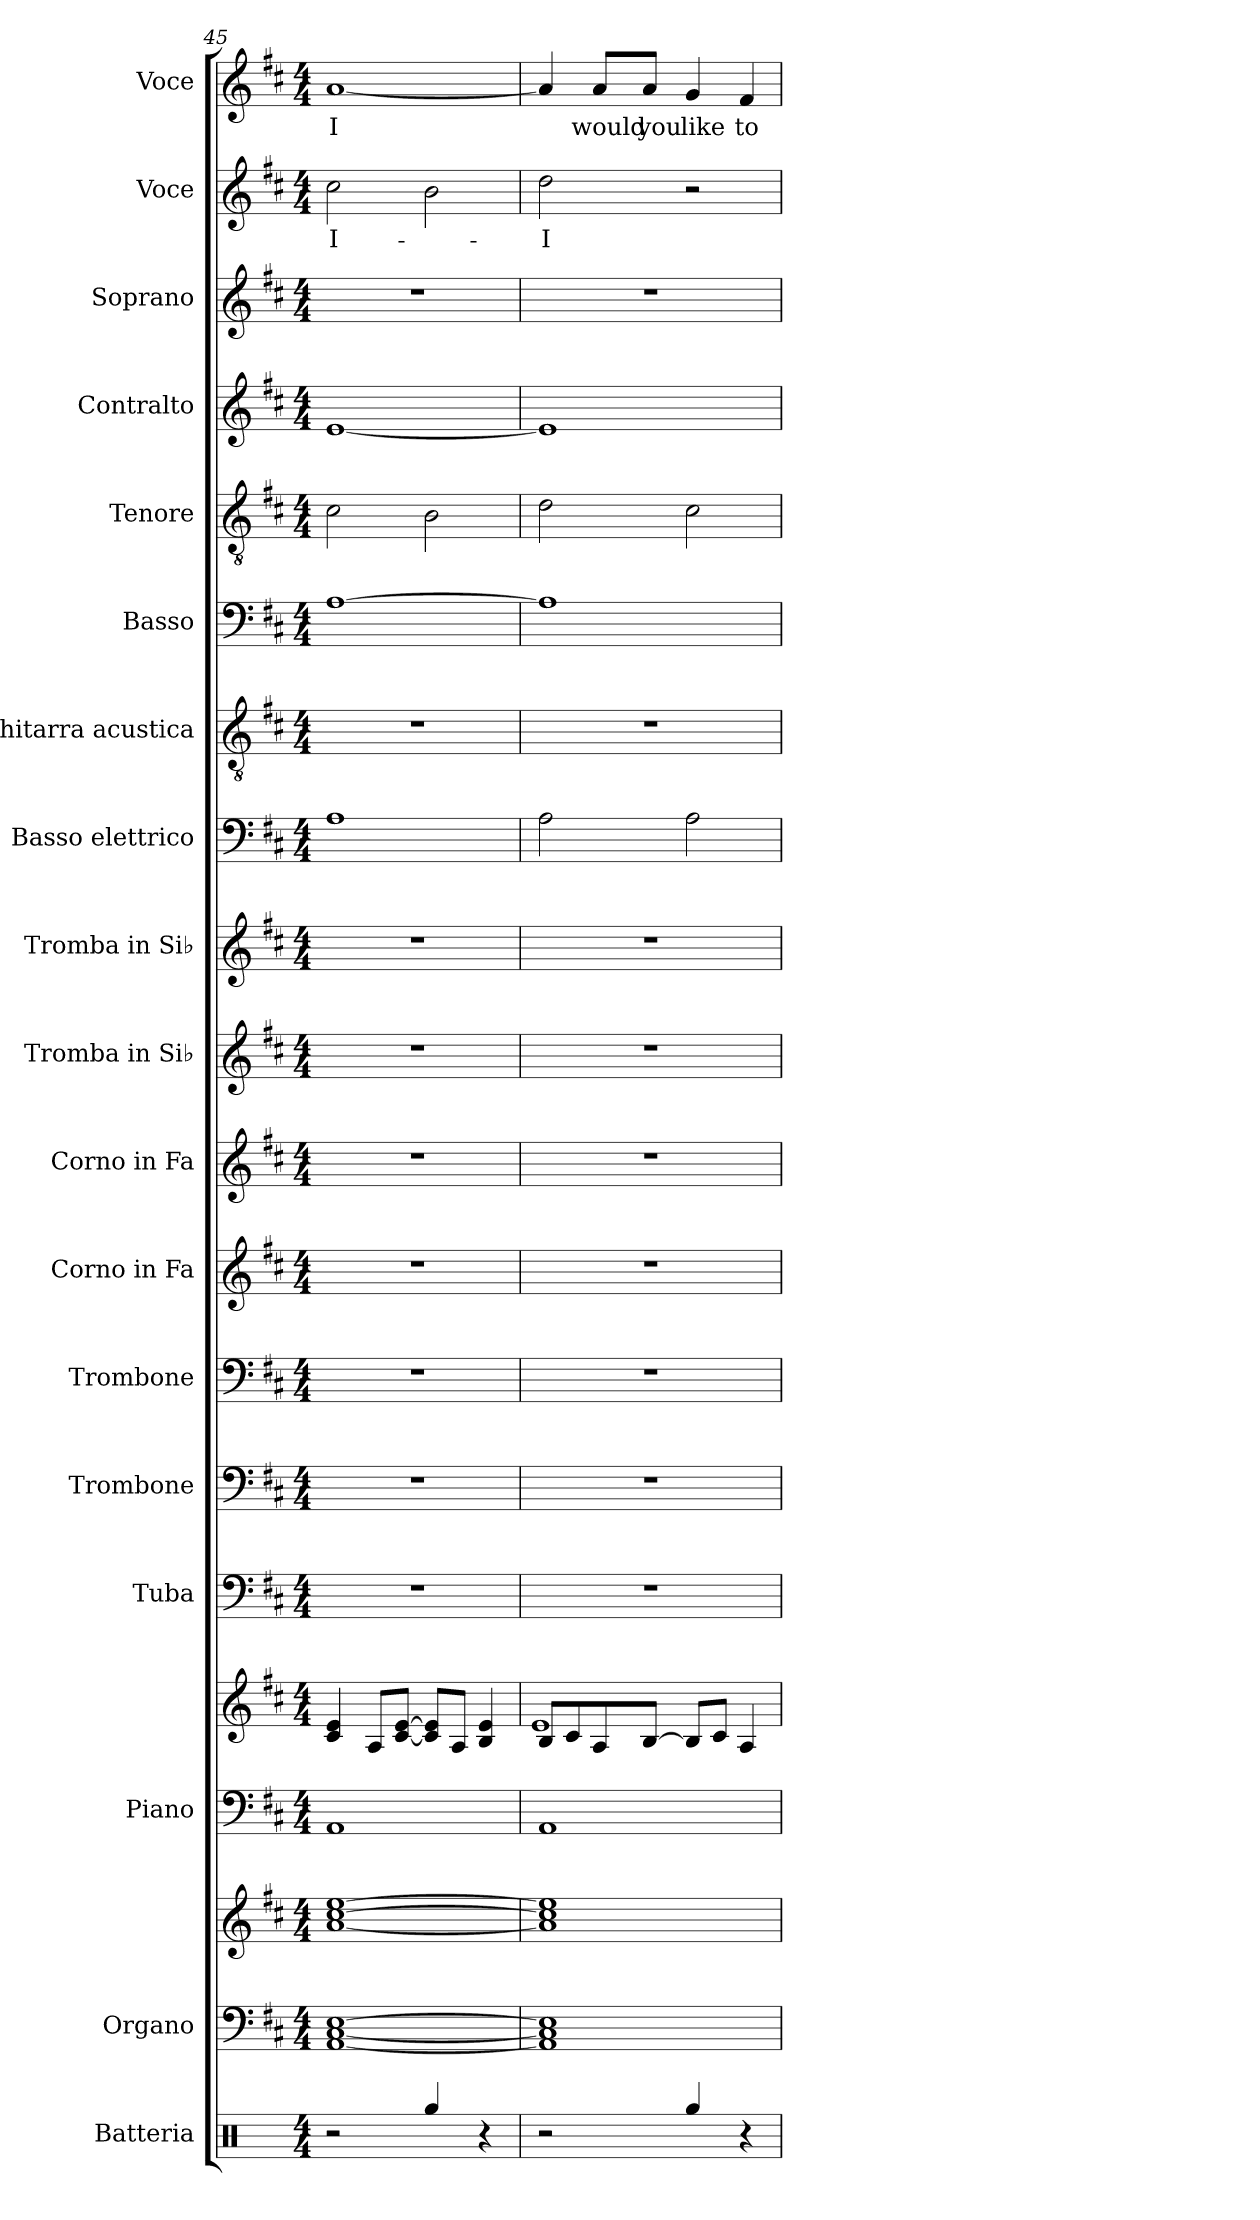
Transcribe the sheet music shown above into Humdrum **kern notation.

**kern	**kern	**kern	**kern	**kern	**kern	**kern	**kern	**kern	**kern	**kern	**kern	**kern	**kern	**kern	**kern	**kern	**kern	**kern	**text	**kern	**text
*part18	*part17	*part17	*part16	*part16	*part15	*part14	*part13	*part12	*part11	*part10	*part9	*part8	*part7	*part6	*part5	*part4	*part3	*part2	*part2	*part1	*part1
*staff20	*staff19	*staff18	*staff17	*staff16	*staff15	*staff14	*staff13	*staff12	*staff11	*staff10	*staff9	*staff8	*staff7	*staff6	*staff5	*staff4	*staff3	*staff2	*staff2	*staff1	*staff1
*I"Batteria	*I"Organo	*	*I"Piano	*	*I"Tuba	*I"Trombone	*I"Trombone	*I"Corno in Fa	*I"Corno in Fa	*I"Tromba in Si♭	*I"Tromba in Si♭	*I"Basso elettrico	*I"Chitarra acustica	*I"Basso	*I"Tenore	*I"Contralto	*I"Soprano	*I"Voce	*	*I"Voce	*
*I'Batt.	*I'Org.	*	*	*	*I'Tba.	*I'Trb.	*I'Trb.	*I'Cor. Fa	*I'Cor. Fa	*I'Tr. Si♭	*I'Tr. Si♭	*I'B. el.	*	*I'B.	*I'T.	*I'A.	*I'S.	*I'Vo.	*	*I'Vo.	*
*clefX	*clefF4	*clefG2	*clefF4	*clefG2	*clefF4	*clefF4	*clefF4	*clefG2	*clefG2	*clefG2	*clefG2	*clefF4	*clefGv2	*clefF4	*clefGv2	*clefG2	*clefG2	*clefG2	*	*clefG2	*
*	*	*	*	*	*	*	*	*ITrd4c7	*ITrd4c7	*ITrd1c2	*ITrd1c2	*ITrd7c12	*	*	*	*	*	*	*	*	*
*k[]	*k[f#c#]	*k[f#c#]	*k[f#c#]	*k[f#c#]	*k[f#c#]	*k[f#c#]	*k[f#c#]	*k[f#]	*k[f#]	*k[]	*k[]	*k[f#c#]	*k[f#c#]	*k[f#c#]	*k[f#c#]	*k[f#c#]	*k[f#c#]	*k[f#c#]	*	*k[f#c#]	*
*M4/4	*M4/4	*M4/4	*M4/4	*M4/4	*M4/4	*M4/4	*M4/4	*M4/4	*M4/4	*M4/4	*M4/4	*M4/4	*M4/4	*M4/4	*M4/4	*M4/4	*M4/4	*M4/4	*	*M4/4	*
=45	=45	=45	=45	=45	=45	=45	=45	=45	=45	=45	=45	=45	=45	=45	=45	=45	=45	=45	=45	=45	=45
!	!	!	!	!	!	!	!	!	!	!	!	!	!	!	!	!	!	!	!LO:LY:b	!	!LO:LY:b
2r	[1AA [1C# [1E	[1a [1cc# [1ee	1AA	4c#/ 4e/	1r	1r	1r	1r	1r	1r	1r	1AA	1r	[1A	2c#\	[1e	1r	2cc#\	I-	[1a	I
.	.	.	.	8A/L	.	.	.	.	.	.	.	.	.	.	.	.	.	.	.	.	.
.	.	.	.	[8c#/ [8e/J	.	.	.	.	.	.	.	.	.	.	.	.	.	.	.	.	.
4Rgg/	.	.	.	8c#/] 8e/]L	.	.	.	.	.	.	.	.	.	.	2B\	.	.	2b\	.	.	.
.	.	.	.	8A/J	.	.	.	.	.	.	.	.	.	.	.	.	.	.	.	.	.
4r	.	.	.	4B/ 4e/	.	.	.	.	.	.	.	.	.	.	.	.	.	.	.	.	.
=46	=46	=46	=46	=46	=46	=46	=46	=46	=46	=46	=46	=46	=46	=46	=46	=46	=46	=46	=46	=46	=46
*	*	*	*	*^	*	*	*	*	*	*	*	*	*	*	*	*	*	*	*	*	*
!	!	!	!	!	!	!	!	!	!	!	!	!	!	!	!	!	!	!	!	!LO:LY:b	!	!
2r	1AA] 1C#] 1E]	1a] 1cc#] 1ee]	1AA	8B/L	1e	1r	1r	1r	1r	1r	1r	1r	2AA\	1r	1A]	2d\	1e]	1r	2dd\	-I	4a/]	.
.	.	.	.	8c#/	.	.	.	.	.	.	.	.	.	.	.	.	.	.	.	.	.	.
!	!	!	!	!	!	!	!	!	!	!	!	!	!	!	!	!	!	!	!	!	!	!LO:LY:b
.	.	.	.	8A/	.	.	.	.	.	.	.	.	.	.	.	.	.	.	.	.	8a/L	would
!	!	!	!	!	!	!	!	!	!	!	!	!	!	!	!	!	!	!	!	!	!	!LO:LY:b
.	.	.	.	[8B/J	.	.	.	.	.	.	.	.	.	.	.	.	.	.	.	.	8a/J	you
!	!	!	!	!	!	!	!	!	!	!	!	!	!	!	!	!	!	!	!	!	!	!LO:LY:b
4Rgg/	.	.	.	8B/L]	.	.	.	.	.	.	.	.	2AA\	.	.	2c#\	.	.	2r	.	4g/	like
.	.	.	.	8c#/J	.	.	.	.	.	.	.	.	.	.	.	.	.	.	.	.	.	.
!	!	!	!	!	!	!	!	!	!	!	!	!	!	!	!	!	!	!	!	!	!	!LO:LY:b
4r	.	.	.	4A/	.	.	.	.	.	.	.	.	.	.	.	.	.	.	.	.	4f#/	to
*	*	*	*	*v	*v	*	*	*	*	*	*	*	*	*	*	*	*	*	*	*	*	*
=	=	=	=	=	=	=	=	=	=	=	=	=	=	=	=	=	=	=	=	=	=
*-	*-	*-	*-	*-	*-	*-	*-	*-	*-	*-	*-	*-	*-	*-	*-	*-	*-	*-	*-	*-	*-
